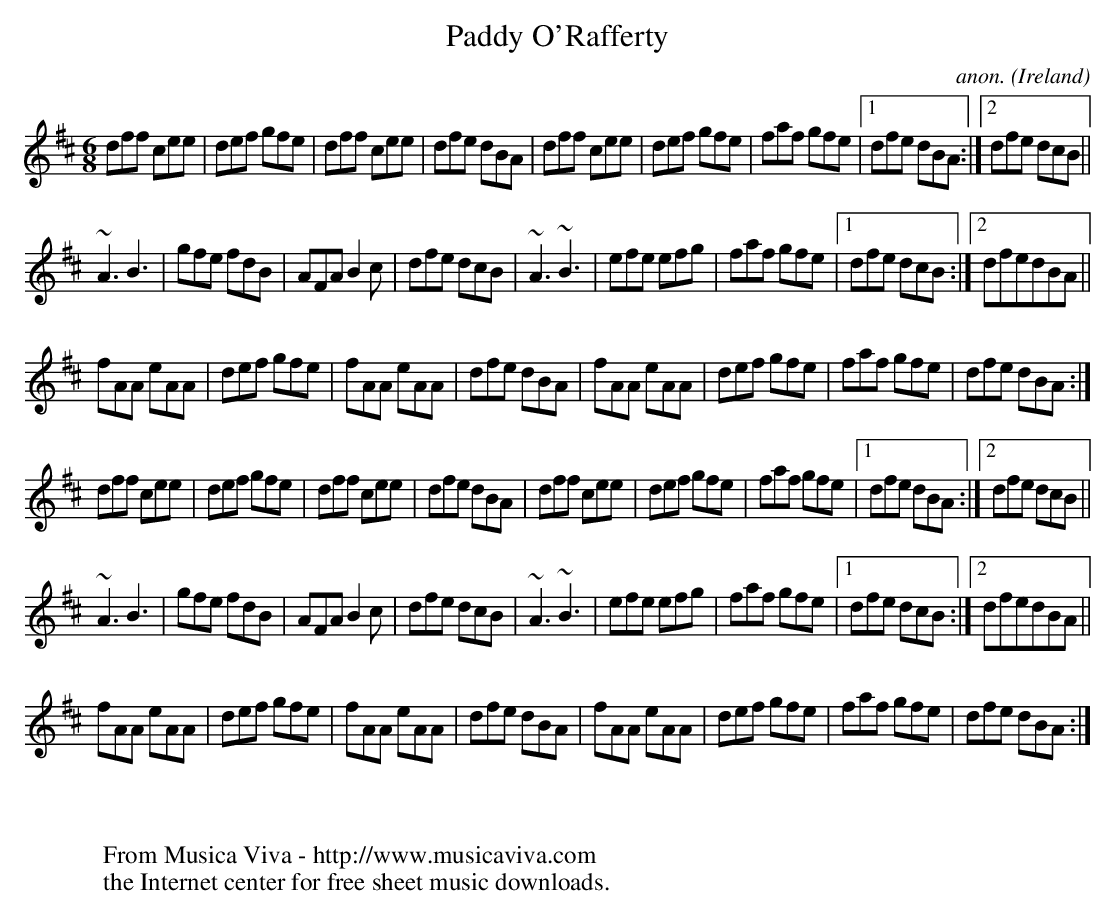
X:1
T:Paddy O'Rafferty
C:anon.
O:Ireland
M:6/8
L:1/8
K:D
dff cee|def gfe|dff cee|dfe dBA|dff cee|def gfe|faf gfe|1 dfe dBA:|2dfe dcB||
~A3 B3|gfe fdB|AFA B2c|dfe dcB|~A3 ~B3|efe efg|faf gfe|1 dfe dcB:|2 dfedBA||
fAA eAA|def gfe|fAA eAA|dfe dBA|fAA eAA|def gfe|faf gfe|dfe dBA:|
dff cee|def gfe|dff cee|dfe dBA|dff cee|def gfe|faf gfe|1 dfe dBA:|2dfe dcB||
~A3 B3|gfe fdB|AFA B2c|dfe dcB|~A3 ~B3|efe efg|faf gfe|1 dfe dcB:|2 dfedBA||
fAA eAA|def gfe|fAA eAA|dfe dBA|fAA eAA|def gfe|faf gfe|dfe dBA:|
W:
W:
W:  From Musica Viva - http://www.musicaviva.com
W:  the Internet center for free sheet music downloads.
